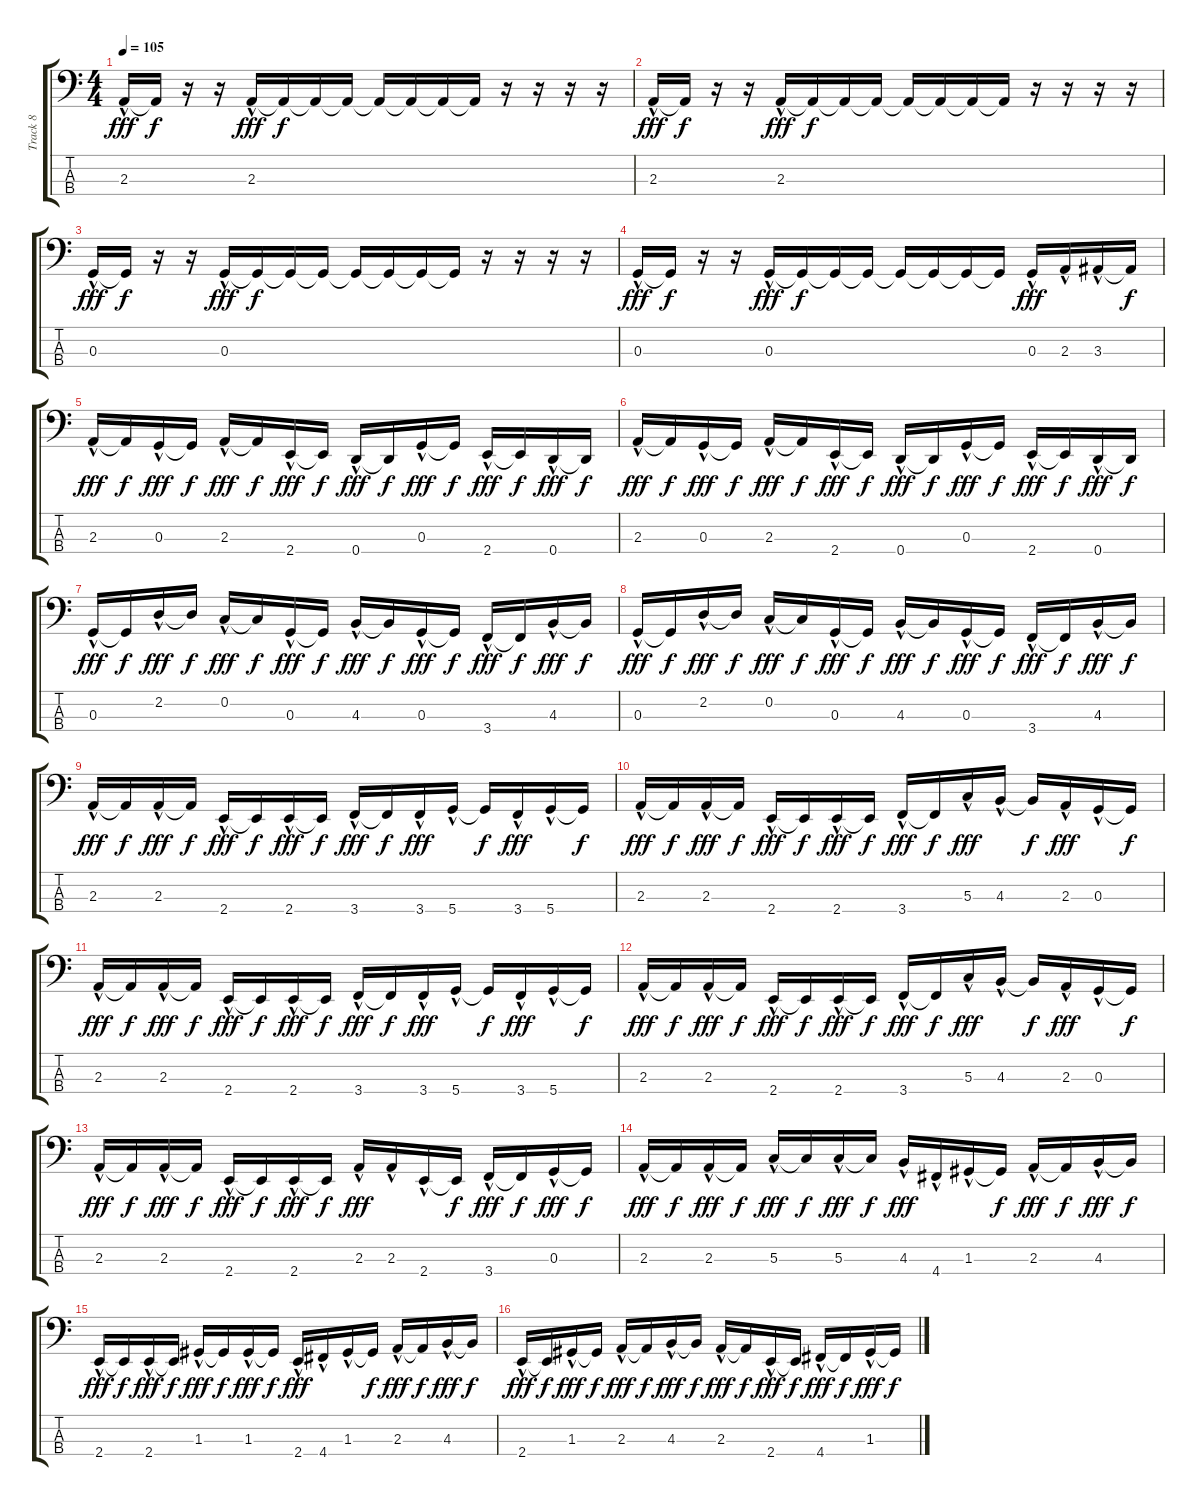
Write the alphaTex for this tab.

\track ("Track 8" "Track 8") {instrument slapbass1}
\staff {score tabs}
\tuning (F2 C2 G1 D1) {hide}
\ts (4 4)
\tempo 105
\clef f4
\ks c
2.3{hac}.16{dy fff} 2.3{t}.16{dy f} r.16 r.16 2.3{hac}.16{dy fff} 2.3{t}.16{dy f} 2.3{t}.16 2.3{t}.16 2.3{t}.16 2.3{t}.16 2.3{t}.16 2.3{t}.16 r.16 r.16 r.16 r.16 |
2.3{hac}.16{dy fff} 2.3{t}.16{dy f} r.16 r.16 2.3{hac}.16{dy fff} 2.3{t}.16{dy f} 2.3{t}.16 2.3{t}.16 2.3{t}.16 2.3{t}.16 2.3{t}.16 2.3{t}.16 r.16 r.16 r.16 r.16 |
0.3{hac}.16{dy fff} 0.3{t}.16{dy f} r.16 r.16 0.3{hac}.16{dy fff} 0.3{t}.16{dy f} 0.3{t}.16 0.3{t}.16 0.3{t}.16 0.3{t}.16 0.3{t}.16 0.3{t}.16 r.16 r.16 r.16 r.16 |
0.3{hac}.16{dy fff} 0.3{t}.16{dy f} r.16 r.16 0.3{hac}.16{dy fff} 0.3{t}.16{dy f} 0.3{t}.16 0.3{t}.16 0.3{t}.16 0.3{t}.16 0.3{t}.16 0.3{t}.16 0.3{hac}.16{dy fff} 2.3{hac}.16 3.3{hac}.16 3.3{t}.16{dy f} |
2.3{hac}.16{dy fff} 2.3{t}.16{dy f} 0.3{hac}.16{dy fff} 0.3{t}.16{dy f} 2.3{hac}.16{dy fff} 2.3{t}.16{dy f} 2.4{hac}.16{dy fff} 2.4{t}.16{dy f} 0.4{hac}.16{dy fff} 0.4{t}.16{dy f} 0.3{hac}.16{dy fff} 0.3{t}.16{dy f} 2.4{hac}.16{dy fff} 2.4{t}.16{dy f} 0.4{hac}.16{dy fff} 0.4{t}.16{dy f} |
2.3{hac}.16{dy fff} 2.3{t}.16{dy f} 0.3{hac}.16{dy fff} 0.3{t}.16{dy f} 2.3{hac}.16{dy fff} 2.3{t}.16{dy f} 2.4{hac}.16{dy fff} 2.4{t}.16{dy f} 0.4{hac}.16{dy fff} 0.4{t}.16{dy f} 0.3{hac}.16{dy fff} 0.3{t}.16{dy f} 2.4{hac}.16{dy fff} 2.4{t}.16{dy f} 0.4{hac}.16{dy fff} 0.4{t}.16{dy f} |
0.3{hac}.16{dy fff} 0.3{t}.16{dy f} 2.2{hac}.16{dy fff} 2.2{t}.16{dy f} 0.2{hac}.16{dy fff} 0.2{t}.16{dy f} 0.3{hac}.16{dy fff} 0.3{t}.16{dy f} 4.3{hac}.16{dy fff} 4.3{t}.16{dy f} 0.3{hac}.16{dy fff} 0.3{t}.16{dy f} 3.4{hac}.16{dy fff} 3.4{t}.16{dy f} 4.3{hac}.16{dy fff} 4.3{t}.16{dy f} |
0.3{hac}.16{dy fff} 0.3{t}.16{dy f} 2.2{hac}.16{dy fff} 2.2{t}.16{dy f} 0.2{hac}.16{dy fff} 0.2{t}.16{dy f} 0.3{hac}.16{dy fff} 0.3{t}.16{dy f} 4.3{hac}.16{dy fff} 4.3{t}.16{dy f} 0.3{hac}.16{dy fff} 0.3{t}.16{dy f} 3.4{hac}.16{dy fff} 3.4{t}.16{dy f} 4.3{hac}.16{dy fff} 4.3{t}.16{dy f} |
2.3{hac}.16{dy fff} 2.3{t}.16{dy f} 2.3{hac}.16{dy fff} 2.3{t}.16{dy f} 2.4{hac}.16{dy fff} 2.4{t}.16{dy f} 2.4{hac}.16{dy fff} 2.4{t}.16{dy f} 3.4{hac}.16{dy fff} 3.4{t}.16{dy f} 3.4{hac}.16{dy fff} 5.4{hac}.16 5.4{t}.16{dy f} 3.4{hac}.16{dy fff} 5.4{hac}.16 5.4{t}.16{dy f} |
2.3{hac}.16{dy fff} 2.3{t}.16{dy f} 2.3{hac}.16{dy fff} 2.3{t}.16{dy f} 2.4{hac}.16{dy fff} 2.4{t}.16{dy f} 2.4{hac}.16{dy fff} 2.4{t}.16{dy f} 3.4{hac}.16{dy fff} 3.4{t}.16{dy f} 5.3{hac}.16{dy fff} 4.3{hac}.16 4.3{t}.16{dy f} 2.3{hac}.16{dy fff} 0.3{hac}.16 0.3{t}.16{dy f} |
2.3{hac}.16{dy fff} 2.3{t}.16{dy f} 2.3{hac}.16{dy fff} 2.3{t}.16{dy f} 2.4{hac}.16{dy fff} 2.4{t}.16{dy f} 2.4{hac}.16{dy fff} 2.4{t}.16{dy f} 3.4{hac}.16{dy fff} 3.4{t}.16{dy f} 3.4{hac}.16{dy fff} 5.4{hac}.16 5.4{t}.16{dy f} 3.4{hac}.16{dy fff} 5.4{hac}.16 5.4{t}.16{dy f} |
2.3{hac}.16{dy fff} 2.3{t}.16{dy f} 2.3{hac}.16{dy fff} 2.3{t}.16{dy f} 2.4{hac}.16{dy fff} 2.4{t}.16{dy f} 2.4{hac}.16{dy fff} 2.4{t}.16{dy f} 3.4{hac}.16{dy fff} 3.4{t}.16{dy f} 5.3{hac}.16{dy fff} 4.3{hac}.16 4.3{t}.16{dy f} 2.3{hac}.16{dy fff} 0.3{hac}.16 0.3{t}.16{dy f} |
2.3{hac}.16{dy fff} 2.3{t}.16{dy f} 2.3{hac}.16{dy fff} 2.3{t}.16{dy f} 2.4{hac}.16{dy fff} 2.4{t}.16{dy f} 2.4{hac}.16{dy fff} 2.4{t}.16{dy f} 2.3{hac}.16{dy fff} 2.3{hac}.16 2.4{hac}.16 2.4{t}.16{dy f} 3.4{hac}.16{dy fff} 3.4{t}.16{dy f} 0.3{hac}.16{dy fff} 0.3{t}.16{dy f} |
2.3{hac}.16{dy fff} 2.3{t}.16{dy f} 2.3{hac}.16{dy fff} 2.3{t}.16{dy f} 5.3{hac}.16{dy fff} 5.3{t}.16{dy f} 5.3{hac}.16{dy fff} 5.3{t}.16{dy f} 4.3{hac}.16{dy fff} 4.4{hac}.16 1.3{hac}.16 1.3{t}.16{dy f} 2.3{hac}.16{dy fff} 2.3{t}.16{dy f} 4.3{hac}.16{dy fff} 4.3{t}.16{dy f} |
2.4{hac}.16{dy fff} 2.4{t}.16{dy f} 2.4{hac}.16{dy fff} 2.4{t}.16{dy f} 1.3{hac}.16{dy fff} 1.3{t}.16{dy f} 1.3{hac}.16{dy fff} 1.3{t}.16{dy f} 2.4{hac}.16{dy fff} 4.4{hac}.16 1.3{hac}.16 1.3{t}.16{dy f} 2.3{hac}.16{dy fff} 2.3{t}.16{dy f} 4.3{hac}.16{dy fff} 4.3{t}.16{dy f} |
2.4{hac}.16{dy fff} 2.4{t}.16{dy f} 1.3{hac}.16{dy fff} 1.3{t}.16{dy f} 2.3{hac}.16{dy fff} 2.3{t}.16{dy f} 4.3{hac}.16{dy fff} 4.3{t}.16{dy f} 2.3{hac}.16{dy fff} 2.3{t}.16{dy f} 2.4{hac}.16{dy fff} 2.4{t}.16{dy f} 4.4{hac}.16{dy fff} 4.4{t}.16{dy f} 1.3{hac}.16{dy fff} 1.3{t}.16{dy f}
